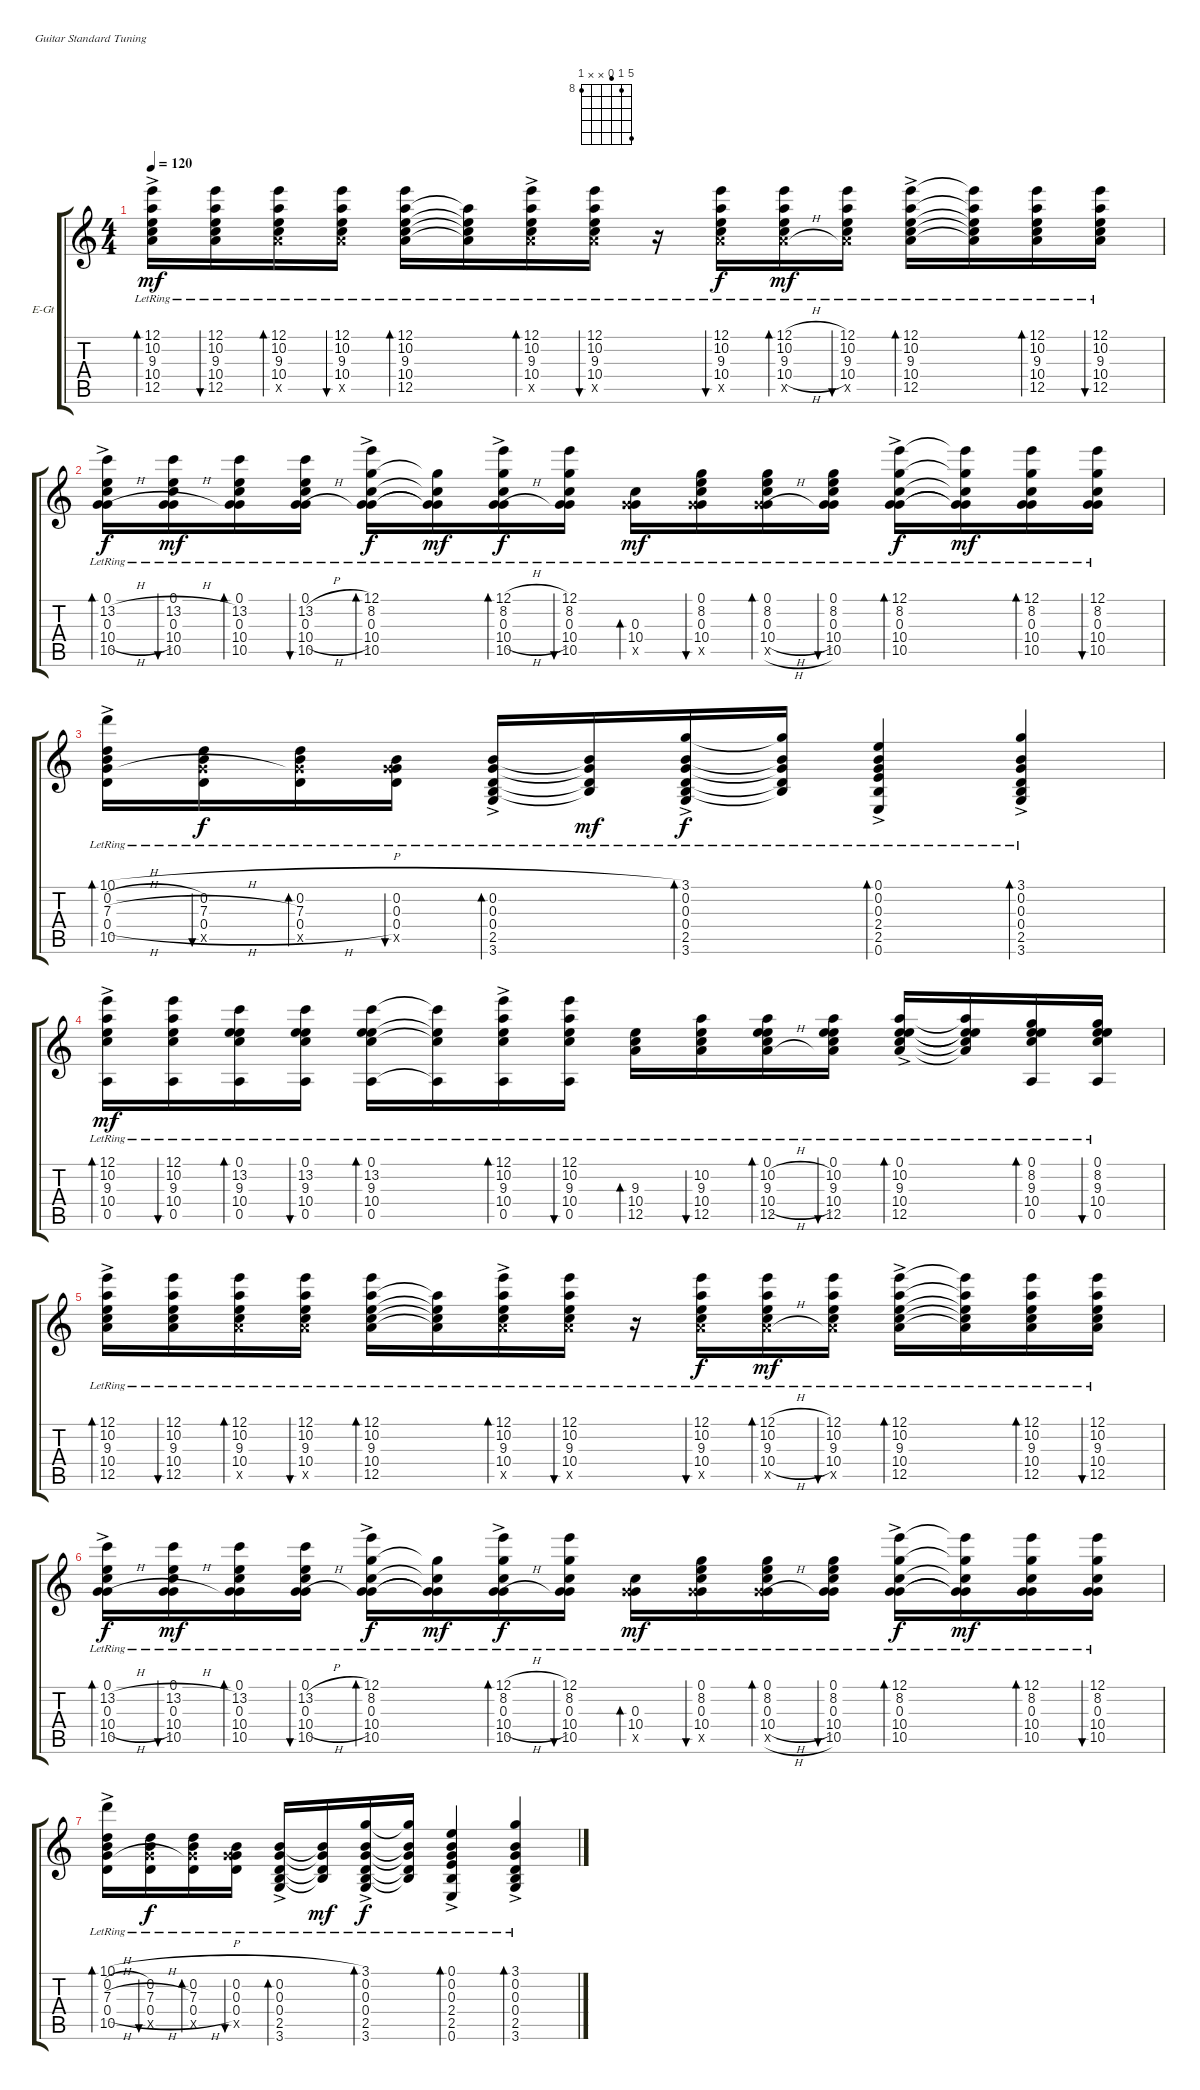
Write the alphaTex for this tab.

\bracketExtendMode groupsimilarinstruments
\firstSystemTrackNameOrientation horizontal
\otherSystemsTrackNameOrientation horizontal
\track ("Guitar 2" "E-Gt") {instrument electricguitarclean}
\staff {score tabs}
\tuning (E4 B3 G3 D3 A2 E2)
\chord ("" 12 10 9 10 8 x) {firstfret 9}
\chord ("" 8 13 9 10 8 x) {firstfret 9}
\chord ("" 12 8 7 x x 8) {firstfret 8}
\ts (4 4)
\tempo 120
\clef g2
\ks c
(12.1{ac lr} 10.2{ac lr} 9.3{ac lr} 10.4{ac lr} 12.5{ac lr}).16{bd 60 ch "" dy mf} (12.1{lr} 10.2{lr} 9.3{lr} 10.4{lr} 12.5{lr}).16{bu 60} (12.1{lr} 10.2{lr} 9.3{lr} 10.4{lr} 12.5{x}).16{bd 60} (12.1{lr} 10.2{lr} 9.3{lr} 10.4{lr} 12.5{x}).16{bu 60} (12.1{lr} 10.2{lr} 9.3{lr} 10.4{lr} 12.5{lr}).16{bd 60} (10.2{lr t} 9.3{lr t} 10.4{lr t} 12.5{lr t}).16 (12.1{ac lr} 10.2{ac lr} 9.3{ac lr} 10.4{ac lr} 12.5{ac x}).16{bd 60} (12.1{lr} 10.2{lr} 9.3{lr} 10.4{lr} 12.5{x}).16{bu 60} r.16 (12.1{lr} 10.2{lr} 9.3{lr} 10.4{lr} 12.5{x}).16{bu 60 dy f} (12.1{h lr} 10.2{h lr} 9.3{h lr} 10.4{h lr} 12.5{h x}).16{bd 60 ch "" dy mf} (12.1{lr} 10.2{lr} 9.3{lr} 10.4{lr} 12.5{x}).16{bu 60} (12.1{ac lr} 10.2{ac lr} 9.3{ac lr} 10.4{ac lr} 12.5{ac lr}).16{bd 60} (12.1{lr t} 10.2{lr t} 9.3{lr t} 10.4{lr t} 12.5{lr t}).16 (12.1{lr} 10.2{lr} 9.3{lr} 10.4{lr} 12.5{lr}).16{bd 60} (12.1{lr} 10.2{lr} 9.3{lr} 10.4{lr} 12.5{lr}).16{bu 60} |
(0.1{h ac lr} 13.2{h ac lr} 0.3{h ac lr} 10.4{h ac lr} 10.5{h lr}).16{bd 60 ch "" dy f} (0.1{h lr} 13.2{h lr} 0.3{lr} 10.4{lr} 10.5{h lr}).16{bu 60 dy mf} (0.1{lr} 13.2{lr} 0.3{lr} 10.4{lr} 10.5{lr}).16{bd 60} (0.1{h lr} 13.2{h lr} 0.3{h lr} 10.4{h lr} 10.5{h lr}).16{bu 60} (12.1{ac lr} 8.2{ac lr} 0.3{ac lr} 10.4{ac lr} 10.5{lr}).16{bd 60 dy f} (8.2{lr t} 0.3{lr t} 10.4{lr t} 10.5{lr t}).16{dy mf} (12.1{h ac lr} 8.2{h ac lr} 0.3{h ac lr} 10.4{h ac lr} 10.5{h lr}).16{bd 60 dy f} (12.1{lr} 8.2{lr} 0.3{lr} 10.4{lr} 10.5{lr}).16{bu 60} (0.3{lr} 10.4{lr} 10.5{x}).16{bd 60 dy mf} (0.1{lr} 8.2{lr} 0.3{lr} 10.4{lr} 10.5{x}).16{bu 60} (0.1{lr} 8.2{lr} 0.3{lr} 10.4{h lr} 10.5{h x}).16{bd 60} (0.1{lr} 8.2{lr} 0.3{lr} 10.4{lr} 10.5{lr}).16{bu 60} (12.1{ac lr} 8.2{ac lr} 0.3{ac lr} 10.4{ac lr} 10.5{lr}).16{bd 60 dy f} (12.1{lr t} 8.2{lr t} 0.3{lr t} 10.4{lr t} 10.5{lr t}).16{dy mf} (12.1{lr} 8.2{lr} 0.3{lr} 10.4{lr} 10.5{lr}).16{bd 60} (12.1{lr} 8.2{lr} 0.3{lr} 10.4{lr} 10.5{lr}).16{bu 60} |
(10.1{h ac lr} 0.2{h ac lr} 7.3{h ac lr} 0.4{h ac lr} 10.5{h ac lr}).16{bd 60} (0.2{lr} 7.3{h lr} 0.4{h lr} 10.5{h x}).16{bu 60 dy f} (0.2{lr} 7.3{lr} 0.4{h lr} 10.5{x}).16{bd 60} (0.2{lr} 0.3{lr} 0.4{lr} 10.5{x}).16{bu 60} (0.2{ac lr} 0.3{ac lr} 0.4{ac lr} 2.5{ac lr} 3.6{lr}).16{bd 60} (0.2{lr t} 0.3{lr t} 0.4{lr t} 2.5{lr t}).16{dy mf} (3.1{ac lr} 0.2{ac lr} 0.3{ac lr} 0.4{ac lr} 2.5{ac lr} 3.6{lr}).16{bd 60 dy f} (3.1{lr t} 0.2{lr t} 0.3{lr t} 0.4{lr t} 2.5{lr t}).16 (0.1{lr} 0.2{lr} 0.3{ac lr} 2.4{ac lr} 2.5{ac lr} 0.6{lr}).4{bd 60} (3.1{lr} 0.2{lr} 0.3{ac lr} 0.4{ac lr} 2.5{ac lr} 3.6{lr}).4{bd 60} |
(12.1{ac lr} 10.2{ac lr} 9.3{ac lr} 10.4{ac lr} 0.5{ac lr}).16{bd 60 ch "" dy mf} (12.1{lr} 10.2{lr} 9.3{lr} 10.4{lr} 0.5{lr}).16{bu 60} (0.1{lr} 13.2{lr} 9.3{lr} 10.4{lr} 0.5{lr}).16{bd 60} (0.1{lr} 13.2{lr} 9.3{lr} 10.4{lr} 0.5{lr}).16{bu 60} (0.1{lr} 13.2{lr} 9.3{lr} 10.4{lr} 0.5{lr}).16{bd 60} (13.2{lr t} 9.3{lr t} 10.4{lr t} 0.5{lr t}).16 (12.1{ac lr} 10.2{ac lr} 9.3{ac lr} 10.4{ac lr} 0.5{ac lr}).16{bd 60} (12.1{lr} 10.2{lr} 9.3{lr} 10.4{lr} 0.5{lr}).16{bu 60} (9.3{lr} 10.4{lr} 12.5{lr}).16{bd 60} (10.2{lr} 9.3{lr} 10.4{lr} 12.5{lr}).16{bu 60} (0.1{h lr} 10.2{h lr} 9.3{h lr} 10.4{h lr} 12.5{h lr}).16{bd 60 ch ""} (0.1{lr} 10.2{lr} 9.3{lr} 10.4{lr} 12.5{lr}).16{bu 60} (0.1{ac lr} 10.2{ac lr} 9.3{ac lr} 10.4{ac lr} 12.5{ac lr}).16{bd 60} (0.1{lr t} 10.2{lr t} 9.3{lr t} 10.4{lr t} 12.5{lr t}).16 (0.1{lr} 8.2{lr} 9.3{lr} 10.4{lr} 0.5{lr}).16{bd 60} (0.1{lr} 8.2{lr} 9.3{lr} 10.4{lr} 0.5{lr}).16{bu 60} |
(12.1{ac lr} 10.2{ac lr} 9.3{ac lr} 10.4{ac lr} 12.5{ac lr}).16{bd 60 ch ""} (12.1{lr} 10.2{lr} 9.3{lr} 10.4{lr} 12.5{lr}).16{bu 60} (12.1{lr} 10.2{lr} 9.3{lr} 10.4{lr} 12.5{x}).16{bd 60} (12.1{lr} 10.2{lr} 9.3{lr} 10.4{lr} 12.5{x}).16{bu 60} (12.1{lr} 10.2{lr} 9.3{lr} 10.4{lr} 12.5{lr}).16{bd 60} (10.2{lr t} 9.3{lr t} 10.4{lr t} 12.5{lr t}).16 (12.1{ac lr} 10.2{ac lr} 9.3{ac lr} 10.4{ac lr} 12.5{ac x}).16{bd 60} (12.1{lr} 10.2{lr} 9.3{lr} 10.4{lr} 12.5{x}).16{bu 60} r.16 (12.1{lr} 10.2{lr} 9.3{lr} 10.4{lr} 12.5{x}).16{bu 60 dy f} (12.1{h lr} 10.2{h lr} 9.3{h lr} 10.4{h lr} 12.5{h x}).16{bd 60 ch "" dy mf} (12.1{lr} 10.2{lr} 9.3{lr} 10.4{lr} 12.5{x}).16{bu 60} (12.1{ac lr} 10.2{ac lr} 9.3{ac lr} 10.4{ac lr} 12.5{ac lr}).16{bd 60} (12.1{lr t} 10.2{lr t} 9.3{lr t} 10.4{lr t} 12.5{lr t}).16 (12.1{lr} 10.2{lr} 9.3{lr} 10.4{lr} 12.5{lr}).16{bd 60} (12.1{lr} 10.2{lr} 9.3{lr} 10.4{lr} 12.5{lr}).16{bu 60} |
(0.1{h ac lr} 13.2{h ac lr} 0.3{h ac lr} 10.4{h ac lr} 10.5{h lr}).16{bd 60 ch "" dy f} (0.1{h lr} 13.2{h lr} 0.3{lr} 10.4{lr} 10.5{h lr}).16{bu 60 dy mf} (0.1{lr} 13.2{lr} 0.3{lr} 10.4{lr} 10.5{lr}).16{bd 60} (0.1{h lr} 13.2{h lr} 0.3{h lr} 10.4{h lr} 10.5{h lr}).16{bu 60} (12.1{ac lr} 8.2{ac lr} 0.3{ac lr} 10.4{ac lr} 10.5{lr}).16{bd 60 dy f} (8.2{lr t} 0.3{lr t} 10.4{lr t} 10.5{lr t}).16{dy mf} (12.1{h ac lr} 8.2{h ac lr} 0.3{h ac lr} 10.4{h ac lr} 10.5{h lr}).16{bd 60 dy f} (12.1{lr} 8.2{lr} 0.3{lr} 10.4{lr} 10.5{lr}).16{bu 60} (0.3{lr} 10.4{lr} 10.5{x}).16{bd 60 dy mf} (0.1{lr} 8.2{lr} 0.3{lr} 10.4{lr} 10.5{x}).16{bu 60} (0.1{lr} 8.2{lr} 0.3{lr} 10.4{h lr} 10.5{h x}).16{bd 60} (0.1{lr} 8.2{lr} 0.3{lr} 10.4{lr} 10.5{lr}).16{bu 60} (12.1{ac lr} 8.2{ac lr} 0.3{ac lr} 10.4{ac lr} 10.5{lr}).16{bd 60 dy f} (12.1{lr t} 8.2{lr t} 0.3{lr t} 10.4{lr t} 10.5{lr t}).16{dy mf} (12.1{lr} 8.2{lr} 0.3{lr} 10.4{lr} 10.5{lr}).16{bd 60} (12.1{lr} 8.2{lr} 0.3{lr} 10.4{lr} 10.5{lr}).16{bu 60} |
(10.1{h ac lr} 0.2{h ac lr} 7.3{h ac lr} 0.4{h ac lr} 10.5{h ac lr}).16{bd 60} (0.2{lr} 7.3{h lr} 0.4{h lr} 10.5{h x}).16{bu 60 dy f} (0.2{lr} 7.3{lr} 0.4{h lr} 10.5{x}).16{bd 60} (0.2{lr} 0.3{lr} 0.4{lr} 10.5{x}).16{bu 60} (0.2{ac lr} 0.3{ac lr} 0.4{ac lr} 2.5{ac lr} 3.6{lr}).16{bd 60} (0.2{lr t} 0.3{lr t} 0.4{lr t} 2.5{lr t}).16{dy mf} (3.1{ac lr} 0.2{ac lr} 0.3{ac lr} 0.4{ac lr} 2.5{ac lr} 3.6{lr}).16{bd 60 dy f} (3.1{lr t} 0.2{lr t} 0.3{lr t} 0.4{lr t} 2.5{lr t}).16 (0.1{lr} 0.2{lr} 0.3{ac lr} 2.4{ac lr} 2.5{ac lr} 0.6{lr}).4{bd 60} (3.1{lr} 0.2{lr} 0.3{ac lr} 0.4{ac lr} 2.5{ac lr} 3.6{lr}).4{bd 60}
